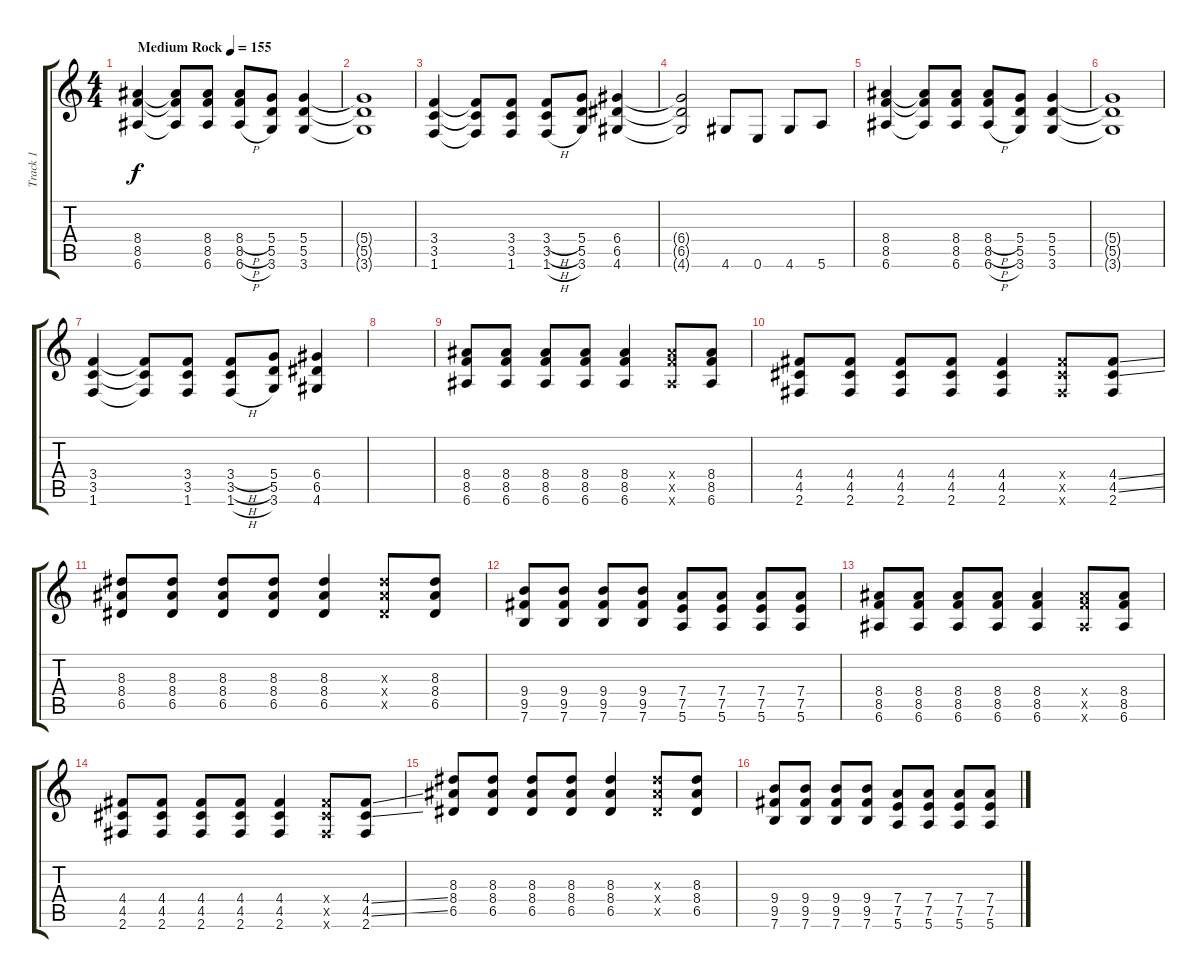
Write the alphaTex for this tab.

\track ("Track 1" "Track 1") {instrument overdrivenguitar}
\staff {score tabs}
\tuning (E4 B3 G3 D3 A2 E2) {hide}
\ts (4 4)
\tempo (155 "Medium Rock")
\clef g2
\ks c
(8.4 8.5 6.6).4{dy f instrument overdrivenguitar} (8.4{t} 8.5{t} 6.6{t}).8 (8.4 8.5 6.6).8 (8.4{h} 8.5{h} 6.6{h}).8 (5.4 5.5 3.6).8 (5.4 5.5 3.6).4 |
(5.4{t} 5.5{t} 3.6{t}).1 |
(3.4 3.5 1.6).4 (3.4{t} 3.5{t} 1.6{t}).8 (3.4 3.5 1.6).8 (3.4{h} 3.5{h} 1.6{h}).8 (5.4 5.5 3.6).8 (6.4 6.5 4.6).4 |
(6.4{t} 6.5{t} 4.6{t}).2 4.6.8 0.6.8 4.6.8 5.6.8 |
(8.4 8.5 6.6).4 (8.4{t} 8.5{t} 6.6{t}).8 (8.4 8.5 6.6).8 (8.4{h} 8.5{h} 6.6{h}).8 (5.4 5.5 3.6).8 (5.4 5.5 3.6).4 |
(5.4{t} 5.5{t} 3.6{t}).1 |
(3.4 3.5 1.6).4 (3.4{t} 3.5{t} 1.6{t}).8 (3.4 3.5 1.6).8 (3.4{h} 3.5{h} 1.6{h}).8 (5.4 5.5 3.6).8 (6.4 6.5 4.6).4 |
|
(8.4 8.5 6.6).8 (8.4 8.5 6.6).8 (8.4 8.5 6.6).8 (8.4 8.5 6.6).8 (8.4 8.5 6.6).4 (8.4{x} 8.5{x} 6.6{x}).8 (8.4 8.5 6.6).8 |
(4.4 4.5 2.6).8 (4.4 4.5 2.6).8 (4.4 4.5 2.6).8 (4.4 4.5 2.6).8 (4.4 4.5 2.6).4 (4.4{x} 4.5{x} 2.6{x}).8 (4.4{ss} 4.5{ss} 2.6).8 |
(8.3 8.4 6.5).8 (8.3 8.4 6.5).8 (8.3 8.4 6.5).8 (8.3 8.4 6.5).8 (8.3 8.4 6.5).4 (8.3{x} 8.4{x} 6.5{x}).8 (8.3 8.4 6.5).8 |
(9.4 9.5 7.6).8 (9.4 9.5 7.6).8 (9.4 9.5 7.6).8 (9.4 9.5 7.6).8 (7.4 7.5 5.6).8 (7.4 7.5 5.6).8 (7.4 7.5 5.6).8 (7.4 7.5 5.6).8 |
(8.4 8.5 6.6).8 (8.4 8.5 6.6).8 (8.4 8.5 6.6).8 (8.4 8.5 6.6).8 (8.4 8.5 6.6).4 (8.4{x} 8.5{x} 6.6{x}).8 (8.4 8.5 6.6).8 |
(4.4 4.5 2.6).8 (4.4 4.5 2.6).8 (4.4 4.5 2.6).8 (4.4 4.5 2.6).8 (4.4 4.5 2.6).4 (4.4{x} 4.5{x} 2.6{x}).8 (4.4{ss} 4.5{ss} 2.6).8 |
(8.3 8.4 6.5).8 (8.3 8.4 6.5).8 (8.3 8.4 6.5).8 (8.3 8.4 6.5).8 (8.3 8.4 6.5).4 (8.3{x} 8.4{x} 6.5{x}).8 (8.3 8.4 6.5).8 |
(9.4 9.5 7.6).8 (9.4 9.5 7.6).8 (9.4 9.5 7.6).8 (9.4 9.5 7.6).8 (7.4 7.5 5.6).8 (7.4 7.5 5.6).8 (7.4 7.5 5.6).8 (7.4 7.5 5.6).8
